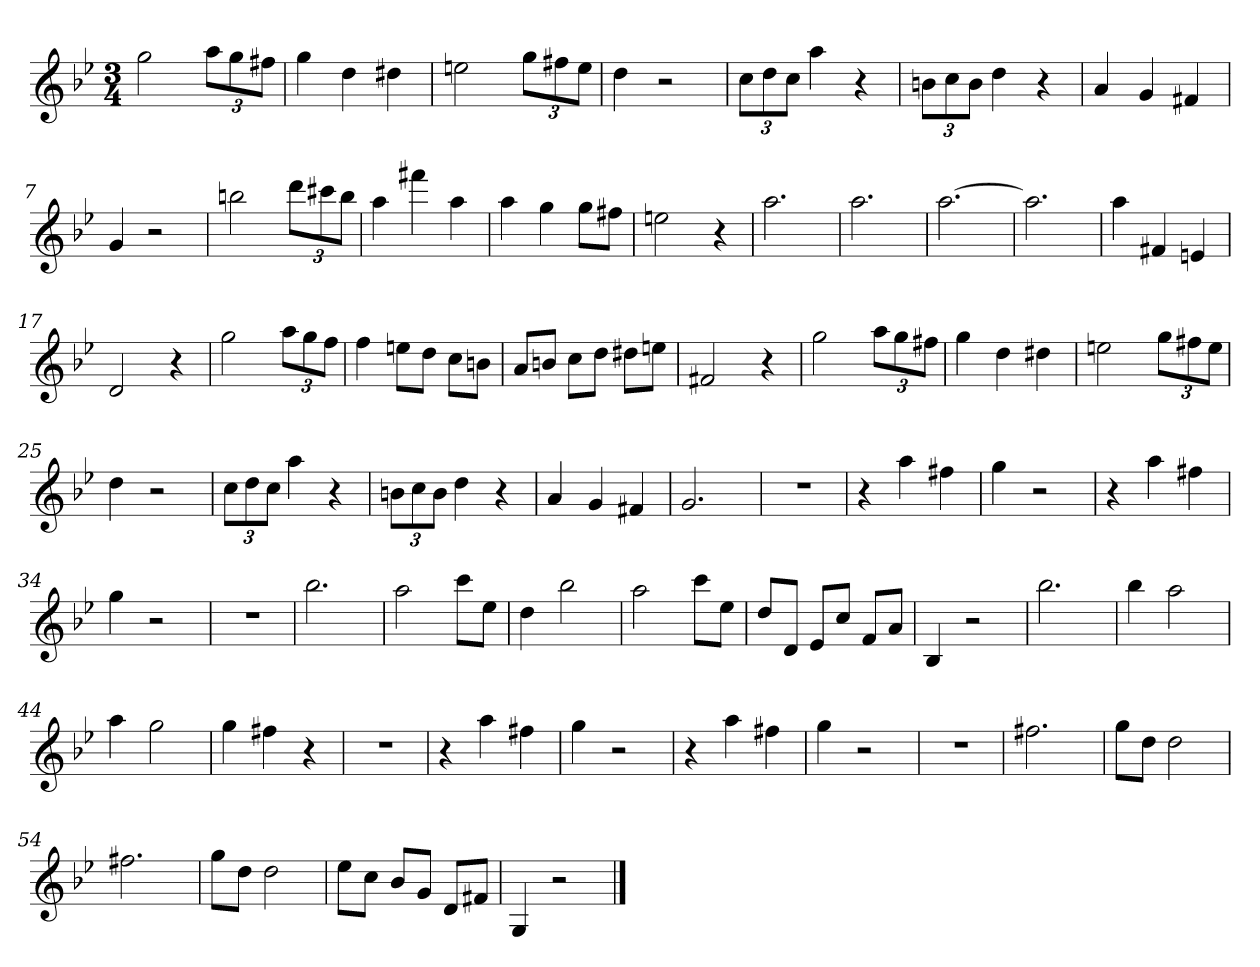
**kern
*part1
*staff1
*k[b-e-]
*g:
*M3/4
=
2gg
12aaL
12gg
12ff#XJ
=1
4gg
4dd
4dd#X
=2
2een
12ggL
12ff#X
12eeJ
=3
4dd
2r
=4
12ccL
12dd
12ccJ
4aa
4r
=5
12bnL
12cc
12bJ
4dd
4r
=6
4a
4g
4f#X
=7
4g
2r
=8
2bbn
12dddL
12ccc#X
12bbJ
=9
4aa
4fff#X
4aa
=10
4aa
4gg
8ggL
8ff#XJ
=11
2een
4r
=12
2.aa
=13
2.aa
=14
[2.aa
=15
2.aa]
=16
4aa
4f#X
4en
=17
2d
4r
=18
2gg
12aaL
12gg
12ffJ
=19
4ff
8eenL
8ddJ
8ccL
8bnJ
=20
8aL
8bnJ
8ccL
8ddJ
8dd#XL
8eenJ
=21
2f#X
4r
=22
2gg
12aaL
12gg
12ff#XJ
=23
4gg
4dd
4dd#X
=24
2een
12ggL
12ff#X
12eeJ
=25
4dd
2r
=26
12ccL
12dd
12ccJ
4aa
4r
=27
12bnL
12cc
12bJ
4dd
4r
=28
4a
4g
4f#X
=29
2.g
=30
2.r
=31
4r
4aa
4ff#X
=32
4gg
2r
=33
4r
4aa
4ff#X
=34
4gg
2r
=35
2.r
=36
2.bb-
=37
2aa
8cccL
8ee-J
=38
4dd
2bb-
=39
2aa
8cccL
8ee-J
=40
8ddL
8dJ
8e-L
8ccJ
8fL
8aJ
=41
4B-
2r
=42
2.bb-
=43
4bb-
2aa
=44
4aa
2gg
=45
4gg
4ff#X
4r
=46
2.r
=47
4r
4aa
4ff#X
=48
4gg
2r
=49
4r
4aa
4ff#X
=50
4gg
2r
=51
2.r
=52
2.ff#X
=53
8ggL
8ddJ
2dd
=54
2.ff#X
=55
8ggL
8ddJ
2dd
=56
8ee-L
8ccJ
8b-L
8gJ
8dL
8f#XJ
=57
4G
2r
==
*-
